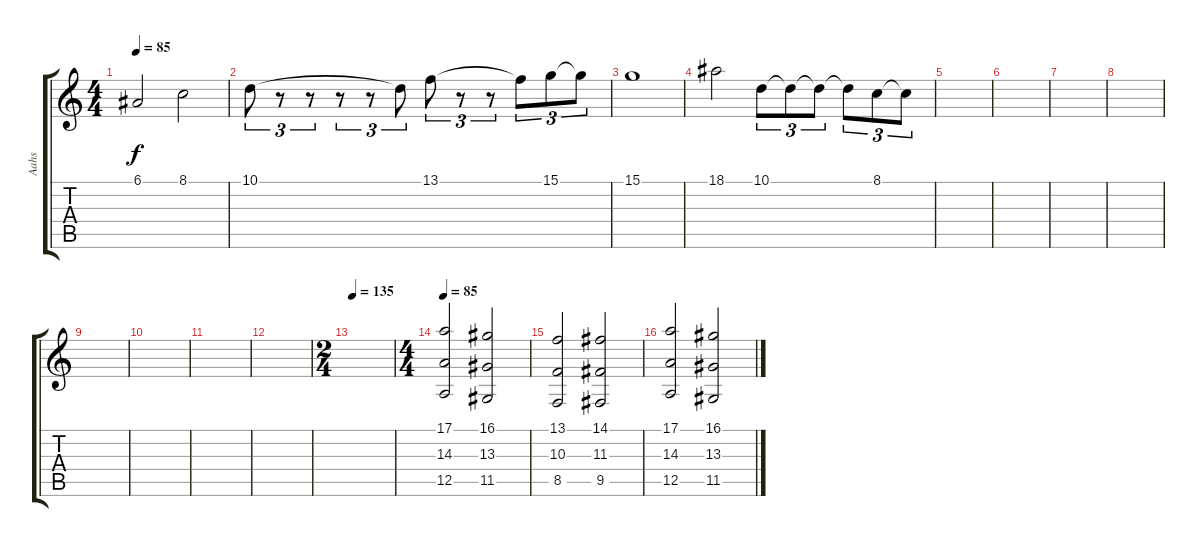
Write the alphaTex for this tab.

\track ("Aahs" "Aahs") {instrument choiraahs}
\staff {score tabs}
\tuning (E4 B3 G3 D3 A2 E2) {hide}
\ts (4 4)
\tempo 85
\clef g2
\ks c
6.1.2{dy f} 8.1.2 |
10.1.8{tu (3 2)} r.8{tu (3 2)} r.8{tu (3 2)} r.8{tu (3 2)} r.8{tu (3 2)} 10.1{t}.8{tu (3 2)} 13.1.8{tu (3 2)} r.8{tu (3 2)} r.8{tu (3 2)} 13.1{t}.8{tu (3 2)} 15.1.8{tu (3 2)} 15.1{t}.8{tu (3 2)} |
15.1.1 |
18.1.2 10.1.8{tu (3 2)} 10.1{t}.8{tu (3 2)} 10.1{t}.8{tu (3 2)} 10.1{t}.8{tu (3 2)} 8.1.8{tu (3 2)} 8.1{t}.8{tu (3 2)} |
|
|
|
|
|
|
|
|
\ts (2 4)
\tempo 135
|
\ts (4 4)
\tempo 85
(17.1 14.3 12.5).2 (16.1 13.3 11.5).2 |
(13.1 10.3 8.5).2 (14.1 11.3 9.5).2 |
(17.1 14.3 12.5).2 (16.1 13.3 11.5).2
